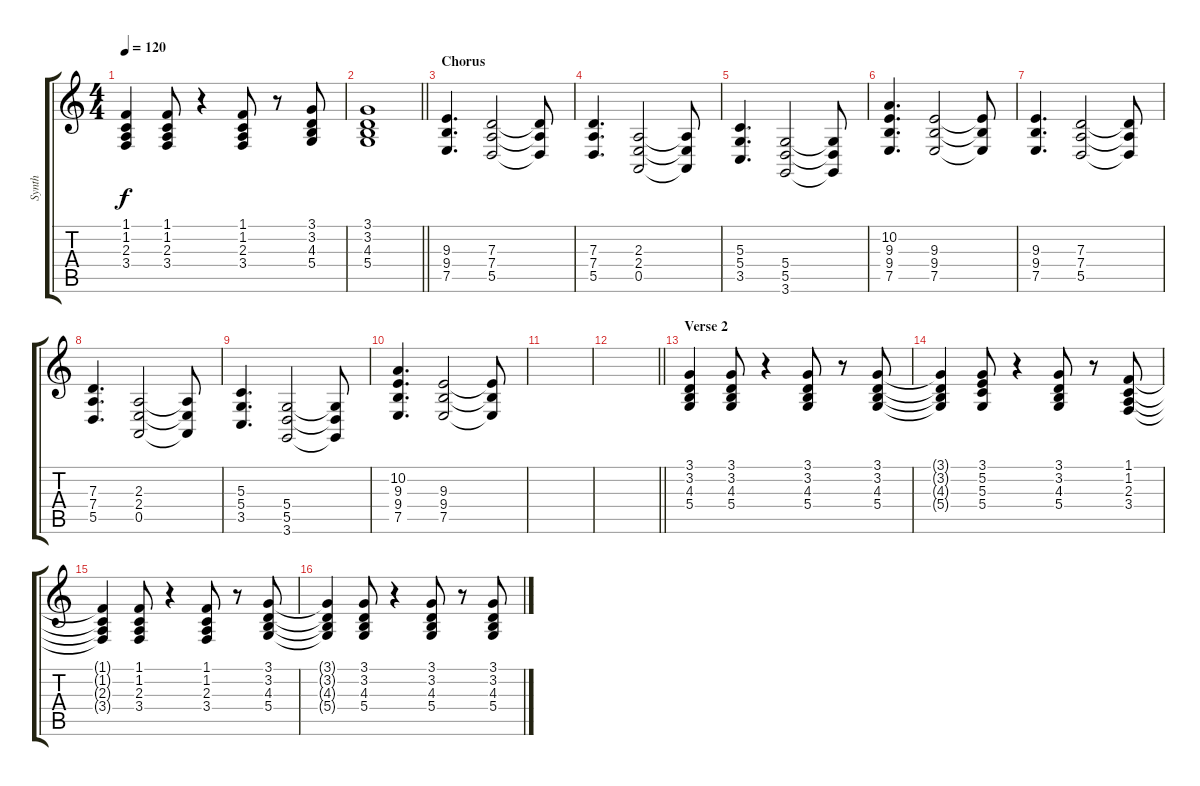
\track ("Synth" "Synth") {instrument synthstrings1}
\staff {score tabs}
\tuning (E4 B3 G3 D3 A2 E2) {hide}
\ts (4 4)
\tempo 120
\clef g2
\ks c
(1.1{t} 1.2{t} 2.3{t} 3.4{t}).4{dy f} (1.1 1.2 2.3 3.4).8 r.4 (1.1 1.2 2.3 3.4).8 r.8 (3.1 3.2 4.3 5.4).8 |
\barLineRight lightlight
(3.1 3.2 4.3 5.4).1 |
\section ("" "Chorus")
(9.3 9.4 7.5).4{d} (7.3 7.4 5.5).2 (7.3{t} 7.4{t} 5.5{t}).8 |
(7.3 7.4 5.5).4{d} (2.3 2.4 0.5).2 (2.3{t} 2.4{t} 0.5{t}).8 |
(5.3 5.4 3.5).4{d} (5.4 5.5 3.6).2 (5.4{t} 5.5{t} 3.6{t}).8 |
(10.2 9.3 9.4 7.5).4{d} (9.3 9.4 7.5).2 (9.3{t} 9.4{t} 7.5{t}).8 |
(9.3 9.4 7.5).4{d} (7.3 7.4 5.5).2 (7.3{t} 7.4{t} 5.5{t}).8 |
(7.3 7.4 5.5).4{d} (2.3 2.4 0.5).2 (2.3{t} 2.4{t} 0.5{t}).8 |
(5.3 5.4 3.5).4{d} (5.4 5.5 3.6).2 (5.4{t} 5.5{t} 3.6{t}).8 |
(10.2 9.3 9.4 7.5).4{d} (9.3 9.4 7.5).2 (9.3{t} 9.4{t} 7.5{t}).8 |
|
\barLineRight lightlight
|
\section ("" "Verse 2")
(3.1 3.2 4.3 5.4).4 (3.1 3.2 4.3 5.4).8 r.4 (3.1 3.2 4.3 5.4).8 r.8 (3.1 3.2 4.3 5.4).8 |
(3.1{t} 3.2{t} 4.3{t} 5.4{t}).4 (3.1 5.2 5.3 5.4).8 r.4 (3.1 3.2 4.3 5.4).8 r.8 (1.1 1.2 2.3 3.4).8 |
(1.1{t} 1.2{t} 2.3{t} 3.4{t}).4 (1.1 1.2 2.3 3.4).8 r.4 (1.1 1.2 2.3 3.4).8 r.8 (3.1 3.2 4.3 5.4).8 |
(3.1{t} 3.2{t} 4.3{t} 5.4{t}).4 (3.1 3.2 4.3 5.4).8 r.4 (3.1 3.2 4.3 5.4).8 r.8 (3.1 3.2 4.3 5.4).8
